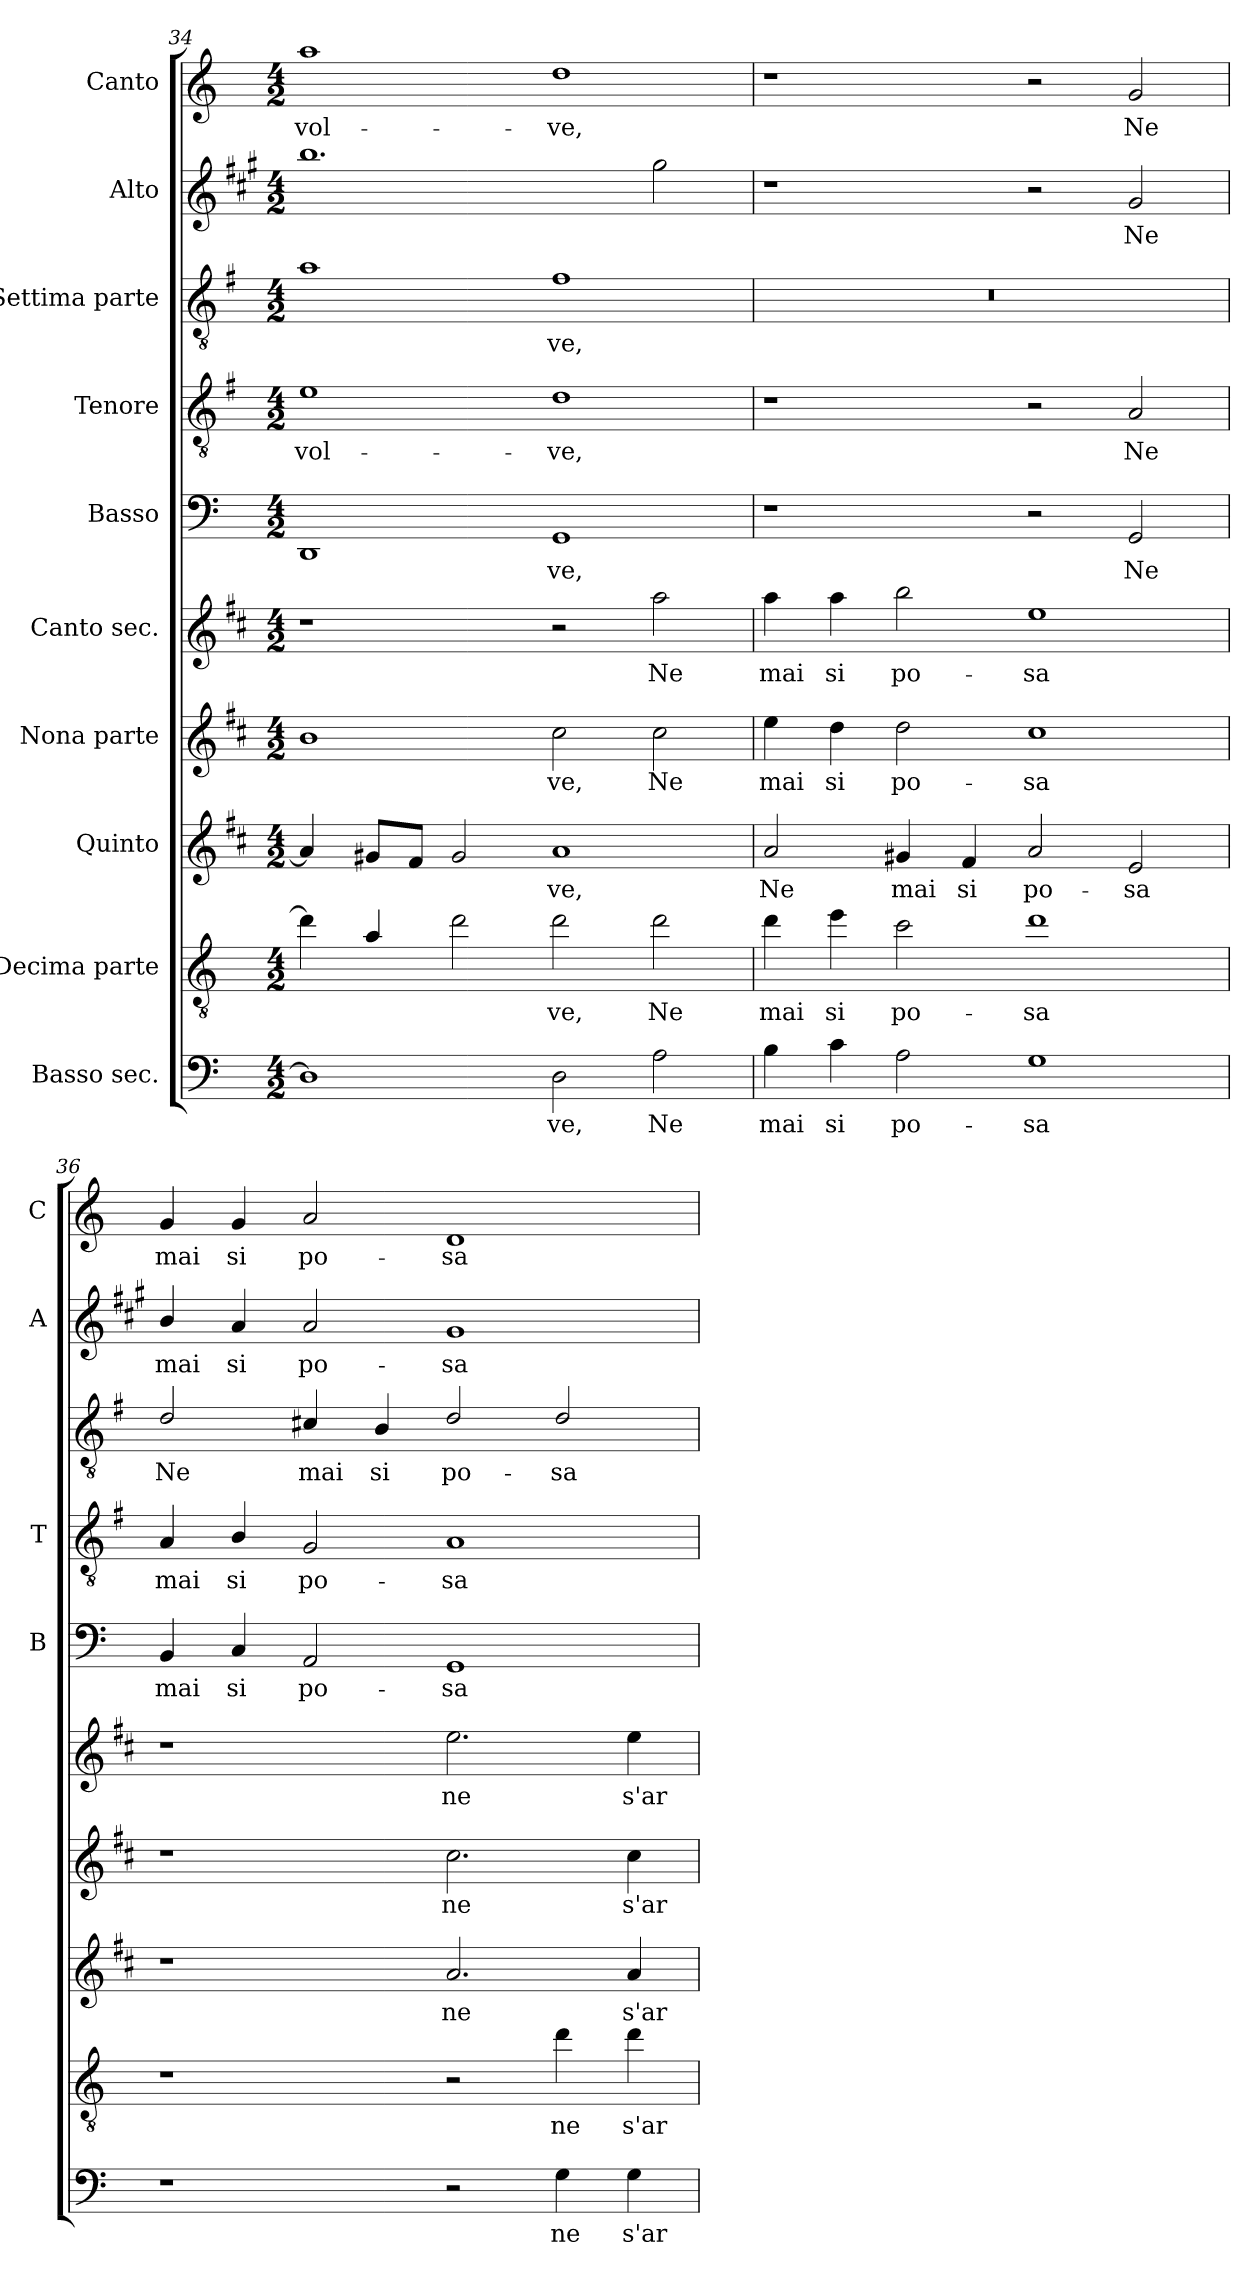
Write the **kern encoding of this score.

**kern	**text	**kern	**text	**kern	**text	**kern	**text	**kern	**text	**kern	**text	**kern	**text	**kern	**text	**kern	**text	**kern	**text
*part10	*part10	*part9	*part9	*part8	*part8	*part7	*part7	*part6	*part6	*part5	*part5	*part4	*part4	*part3	*part3	*part2	*part2	*part1	*part1
*staff10	*staff10	*staff9	*staff9	*staff8	*staff8	*staff7	*staff7	*staff6	*staff6	*staff5	*staff5	*staff4	*staff4	*staff3	*staff3	*staff2	*staff2	*staff1	*staff1
*I"Basso sec.	*	*I"Decima parte	*	*I"Quinto	*	*I"Nona parte	*	*I"Canto sec.	*	*I"Basso	*	*I"Tenore	*	*I"Settima parte	*	*I"Alto	*	*I"Canto	*
*	*	*	*	*	*	*	*	*	*	*I'B	*	*I'T	*	*	*	*I'A	*	*I'C	*
*clefF4	*	*clefGv2	*	*clefG2	*	*clefG2	*	*clefG2	*	*clefF4	*	*clefGv2	*	*clefGv2	*	*clefG2	*	*clefG2	*
*	*	*ITrd8c14	*	*ITrd1c2	*	*ITrd1c2	*	*ITrd1c2	*	*	*	*ITrd4c7	*	*ITrd4c7	*	*ITrd5c9	*	*	*
*k[]	*	*k[]	*	*k[]	*	*k[]	*	*k[]	*	*k[]	*	*k[]	*	*k[]	*	*k[]	*	*k[]	*
*C:	*	*C:	*	*C:	*	*C:	*	*C:	*	*C:	*	*C:	*	*C:	*	*C:	*	*C:	*
*M4/2	*	*M4/2	*	*M4/2	*	*M4/2	*	*M4/2	*	*M4/2	*	*M4/2	*	*M4/2	*	*M4/2	*	*M4/2	*
=34	=34	=34	=34	=34	=34	=34	=34	=34	=34	=34	=34	=34	=34	=34	=34	=34	=34	=34	=34
!	!	!	!	!	!	!	!	!	!	!	!	!	!LO:LY:b	!	!	!	!	!	!LO:LY:b
1D]	.	4d\]	.	4g/]	.	1a	.	1r	.	1DD	.	1A	vol-	1d	.	1.dd	.	1aa	vol-
.	.	4A/	.	8f#X/L	.	.	.	.	.	.	.	.	.	.	.	.	.	.	.
.	.	.	.	8e/J	.	.	.	.	.	.	.	.	.	.	.	.	.	.	.
.	.	2d\	.	2f#/	.	.	.	.	.	.	.	.	.	.	.	.	.	.	.
!	!LO:LY:b	!	!LO:LY:b	!	!LO:LY:b	!	!LO:LY:b	!	!	!	!LO:LY:b	!	!LO:LY:b	!	!LO:LY:b	!	!	!	!LO:LY:b
2D\	-ve,	2d\	-ve,	1g	-ve,	2b\	-ve,	2r	.	1GG	-ve,	1G	-ve,	1B	-ve,	.	.	1dd	-ve,
!	!LO:LY:b	!	!LO:LY:b	!	!	!	!LO:LY:b	!	!LO:LY:b	!	!	!	!	!	!	!	!	!	!
2A\	Ne	2d\	Ne	.	.	2b\	Ne	2gg\	Ne	.	.	.	.	.	.	2b\	.	.	.
!!LO:LB:g=z
=35	=35	=35	=35	=35	=35	=35	=35	=35	=35	=35	=35	=35	=35	=35	=35	=35	=35	=35	=35
!	!LO:LY:b	!	!LO:LY:b	!	!LO:LY:b	!	!LO:LY:b	!	!LO:LY:b	!	!	!	!	!	!	!	!	!	!
4B\	mai	4d\	mai	2g/	Ne	4dd\	mai	4gg\	mai	1r	.	1r	.	0r	.	1r	.	1r	.
!	!LO:LY:b	!	!LO:LY:b	!	!	!	!LO:LY:b	!	!LO:LY:b	!	!	!	!	!	!	!	!	!	!
4c\	si	4e\	si	.	.	4cc\	si	4gg\	si	.	.	.	.	.	.	.	.	.	.
!	!LO:LY:b	!	!LO:LY:b	!	!LO:LY:b	!	!LO:LY:b	!	!LO:LY:b	!	!	!	!	!	!	!	!	!	!
2A\	po-	2c\	po-	4f#X/	mai	2cc\	po-	2aa\	po-	.	.	.	.	.	.	.	.	.	.
!	!	!	!	!	!LO:LY:b	!	!	!	!	!	!	!	!	!	!	!	!	!	!
.	.	.	.	4e/	si	.	.	.	.	.	.	.	.	.	.	.	.	.	.
!	!LO:LY:b	!	!LO:LY:b	!	!LO:LY:b	!	!LO:LY:b	!	!LO:LY:b	!	!	!	!	!	!	!	!	!	!
1G	-sa	1d	-sa	2g/	po-	1b	-sa	1dd	-sa	2r	.	2r	.	.	.	2r	.	2r	.
!	!	!	!	!	!LO:LY:b	!	!	!	!	!	!LO:LY:b	!	!LO:LY:b	!	!	!	!LO:LY:b	!	!LO:LY:b
.	.	.	.	2d/	-sa	.	.	.	.	2GG/	Ne	2D/	Ne	.	.	2B/	Ne	2g/	Ne
=36	=36	=36	=36	=36	=36	=36	=36	=36	=36	=36	=36	=36	=36	=36	=36	=36	=36	=36	=36
!	!	!	!	!	!	!	!	!	!	!	!LO:LY:b	!	!LO:LY:b	!	!LO:LY:b	!	!LO:LY:b	!	!LO:LY:b
1r	.	1r	.	1r	.	1r	.	1r	.	4BB/	mai	4D/	mai	2G/	Ne	4d/	mai	4g/	mai
!	!	!	!	!	!	!	!	!	!	!	!LO:LY:b	!	!LO:LY:b	!	!	!	!LO:LY:b	!	!LO:LY:b
.	.	.	.	.	.	.	.	.	.	4C/	si	4E/	si	.	.	4c/	si	4g/	si
!	!	!	!	!	!	!	!	!	!	!	!LO:LY:b	!	!LO:LY:b	!	!LO:LY:b	!	!LO:LY:b	!	!LO:LY:b
.	.	.	.	.	.	.	.	.	.	2AA/	po-	2C/	po-	4F#X/	mai	2c/	po-	2a/	po-
!	!	!	!	!	!	!	!	!	!	!	!	!	!	!	!LO:LY:b	!	!	!	!
.	.	.	.	.	.	.	.	.	.	.	.	.	.	4E/	si	.	.	.	.
!	!	!	!	!	!LO:LY:b	!	!LO:LY:b	!	!LO:LY:b	!	!LO:LY:b	!	!LO:LY:b	!	!LO:LY:b	!	!LO:LY:b	!	!LO:LY:b
2r	.	2r	.	2.g/	ne	2.b\	ne	2.dd\	ne	1GG	-sa	1D	-sa	2G/	po-	1B	-sa	1d	-sa
!	!LO:LY:b	!	!LO:LY:b	!	!	!	!	!	!	!	!	!	!	!	!LO:LY:b	!	!	!	!
4G\	ne	4d\	ne	.	.	.	.	.	.	.	.	.	.	2G/	-sa	.	.	.	.
!	!LO:LY:b	!	!LO:LY:b	!	!LO:LY:b	!	!LO:LY:b	!	!LO:LY:b	!	!	!	!	!	!	!	!	!	!
4G\	s'ar-	4d\	s'ar-	4g/	s'ar-	4b\	s'ar-	4dd\	s'ar-	.	.	.	.	.	.	.	.	.	.
=	=	=	=	=	=	=	=	=	=	=	=	=	=	=	=	=	=	=	=
*-	*-	*-	*-	*-	*-	*-	*-	*-	*-	*-	*-	*-	*-	*-	*-	*-	*-	*-	*-
